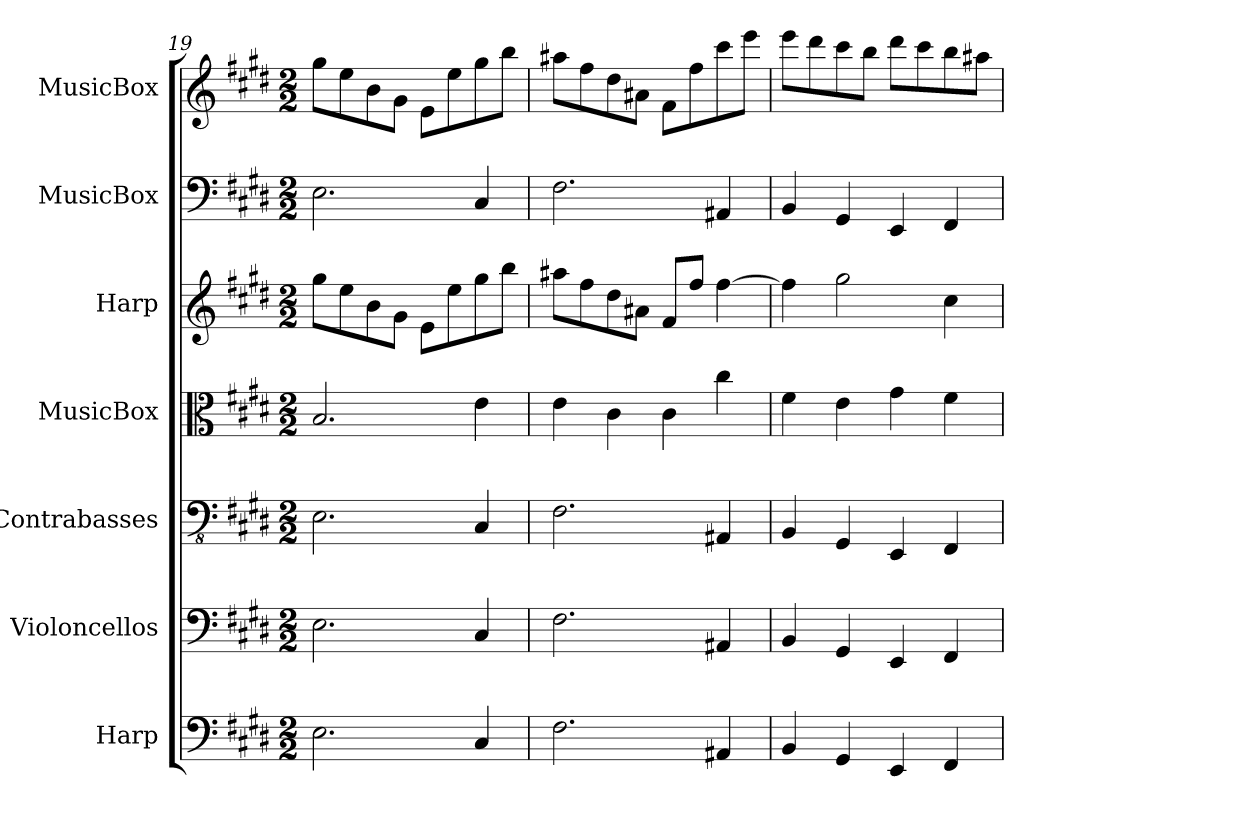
**kern	**kern	**kern	**kern	**kern	**kern	**kern
*part7	*part6	*part5	*part4	*part3	*part2	*part1
*staff7	*staff6	*staff5	*staff4	*staff3	*staff2	*staff1
*I"Harp	*I"Violoncellos	*I"Contrabasses	*I"MusicBox	*I"Harp	*I"MusicBox	*I"MusicBox
*I'Hrp.	*I'Vlcs.	*I'Cbs.	*I'MuBx.	*I'Hrp.	*I'MuBx.	*I'MuBx.
!!LO:PB:g=z
*clefF4	*clefF4	*clefFv4	*clefC3	*clefG2	*clefF4	*clefG2
*k[f#c#g#d#]	*k[f#c#g#d#]	*k[f#c#g#d#]	*k[f#c#g#d#]	*k[f#c#g#d#]	*k[f#c#g#d#]	*k[f#c#g#d#]
*E:	*E:	*E:	*E:	*E:	*E:	*E:
*M2/2	*M2/2	*M2/2	*M2/2	*M2/2	*M2/2	*M2/2
=19	=19	=19	=19	=19	=19	=19
2.E\	2.E\	2.EE\	2.B/	8gg#\L	2.E\	8gg#\L
.	.	.	.	8ee\	.	8ee\
.	.	.	.	8b\	.	8b\
.	.	.	.	8g#\J	.	8g#\J
.	.	.	.	8e\L	.	8e\L
.	.	.	.	8ee\	.	8ee\
4C#/	4C#/	4CC#/	4e\	8gg#\	4C#/	8gg#\
.	.	.	.	8bb\J	.	8bb\J
=20	=20	=20	=20	=20	=20	=20
2.F#\	2.F#\	2.FF#\	4e\	8aa#X\L	2.F#\	8aa#X\L
.	.	.	.	8ff#\	.	8ff#\
.	.	.	4c#\	8dd#\	.	8dd#\
.	.	.	.	8a#X\J	.	8a#X\J
.	.	.	4c#\	8f#/L	.	8f#\L
.	.	.	.	8ff#/J	.	8ff#\
4AA#X/	4AA#X/	4AAA#X/	4cc#\	[4ff#\	4AA#X/	8ccc#\
.	.	.	.	.	.	8eee\J
=21	=21	=21	=21	=21	=21	=21
4BB/	4BB/	4BBB/	4f#\	4ff#\]	4BB/	8eee\L
.	.	.	.	.	.	8ddd#\
4GG#/	4GG#/	4GGG#/	4e\	2gg#\	4GG#/	8ccc#\
.	.	.	.	.	.	8bb\J
4EE/	4EE/	4EEE/	4g#\	.	4EE/	8ddd#\L
.	.	.	.	.	.	8ccc#\
4FF#/	4FF#/	4FFF#/	4f#\	4cc#\	4FF#/	8bb\
.	.	.	.	.	.	8aa#X\J
=	=	=	=	=	=	=
*-	*-	*-	*-	*-	*-	*-
